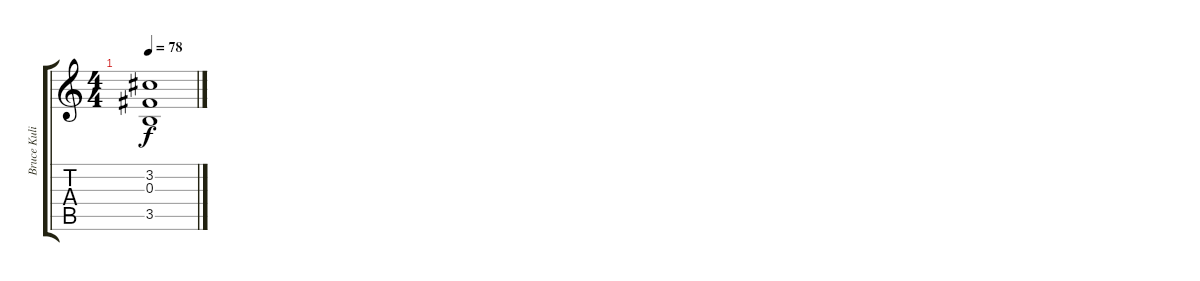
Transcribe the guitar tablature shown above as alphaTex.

\track ("Bruce Kulick" "Bruce Kuli") {instrument distortionguitar}
\staff {score tabs}
\tuning (Eb4 Bb3 Gb3 Db3 Ab2 Eb2) {hide}
\ts (4 4)
\tempo 78
\clef g2
\ks c
(3.2{t} 0.3{t} 3.5{t}).1{dy f}
